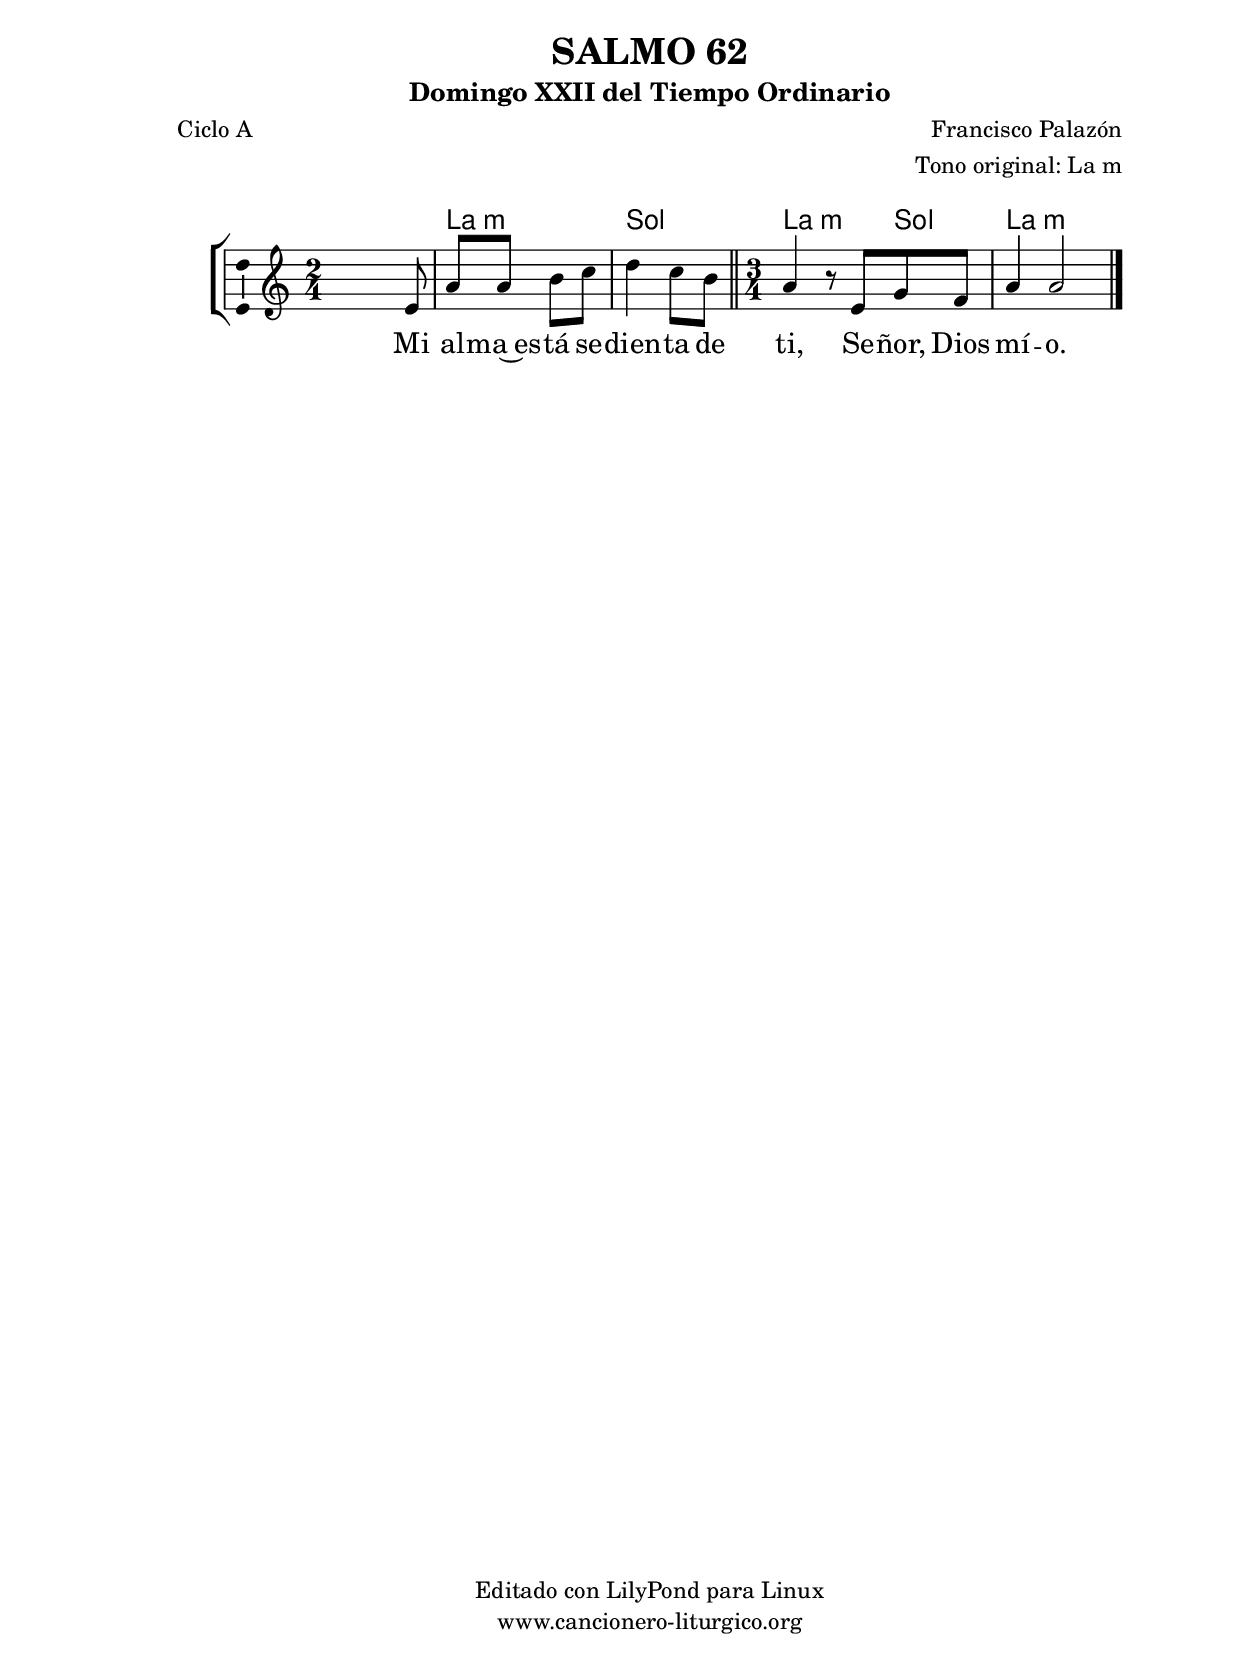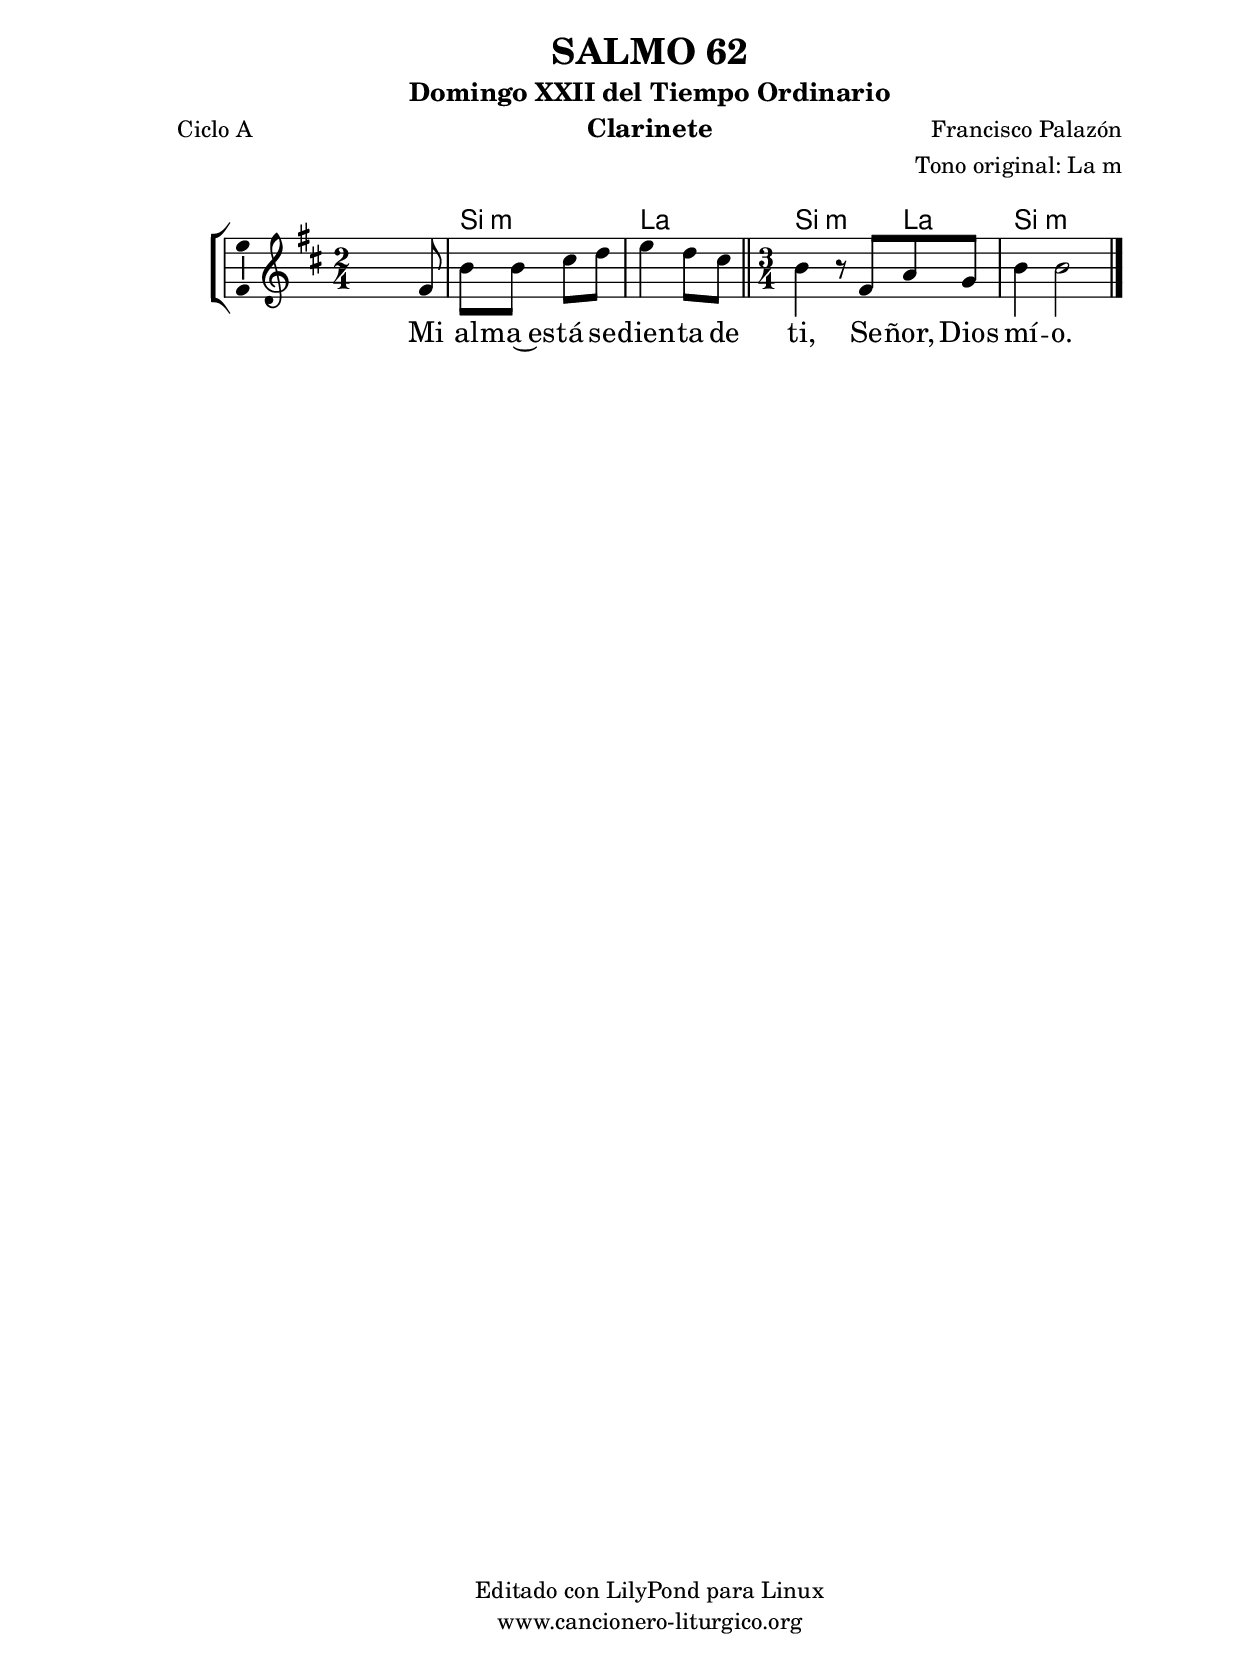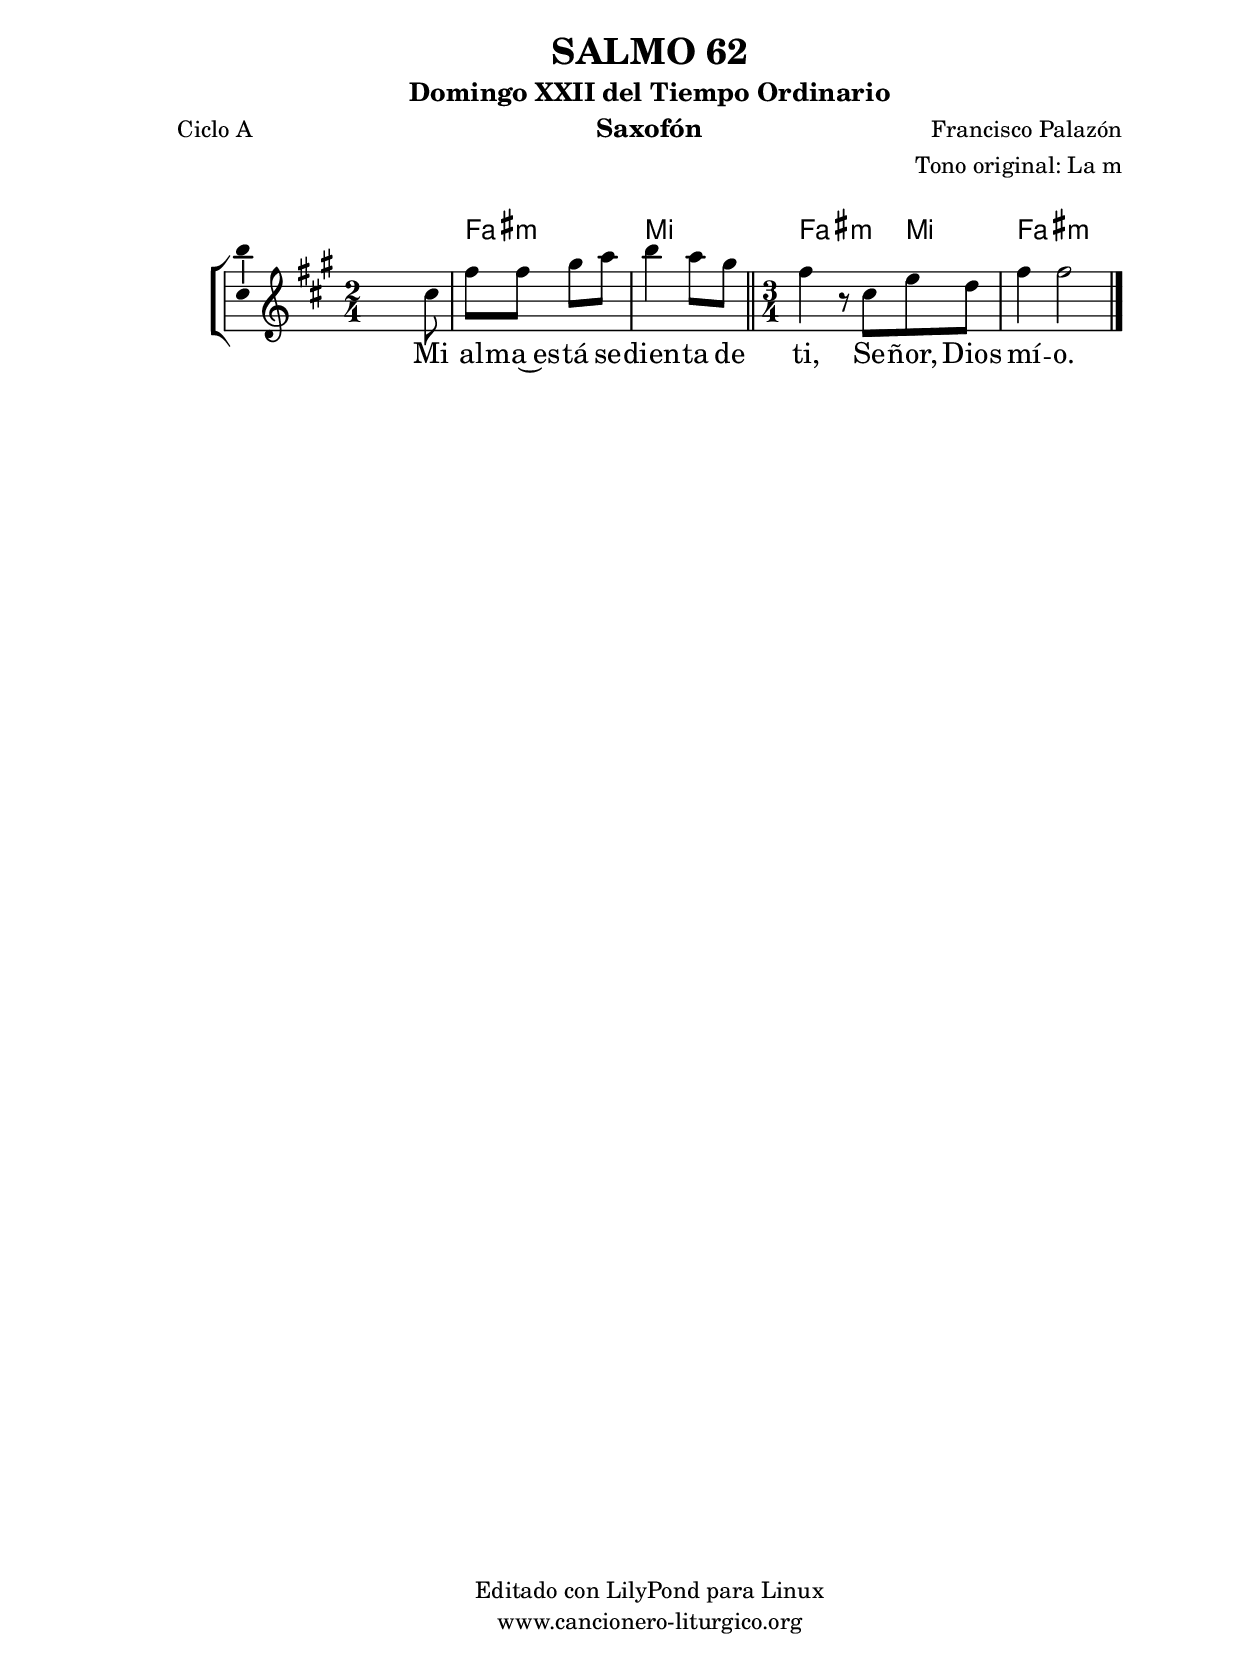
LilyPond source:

%
%para convertir .midi en .wav:
%timidity filename.midi -Ow -o finename.wav
%
%
%Para convertir de .wav a .mp3:
%lame -h -m j filename.wav
%
%
%para escuchar el midi:
%timidity nombrefichero.midi
%


%versión de lilypond para la que se ha escrito esta partitura:
\version "2.16.0"

	%Tamaño papel
	#(set-default-paper-size "a4")
	%Tamaño partitura
	#(set-global-staff-size 20)
	%No responde al pulsar sobre una nota
	#(ly:set-option 'point-and-click #f)

%parámetros del encabezamiento:
\header {
	title = "SALMO 62"
	subtitle = "Domingo XXII del Tiempo Ordinario"
	composer = "Francisco Palazón"
	poet = "Ciclo A"
	meter = ""
	arranger = "Tono original: La m"
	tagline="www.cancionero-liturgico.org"
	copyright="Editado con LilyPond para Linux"
	tiempo = "Ordinario"
	usos = "Salmo"
	letra = "Mi alma está sedienta de ti, Señor, Dios mío."
	}

%parámetros asociados al papel:
\paper  {
	oddHeaderMarkup = \markup {\fill-line { \on-the-fly #not-first-page \fromproperty #'header:title \on-the-fly #not-first-page \fromproperty #'header:composer }}
	evenHeaderMarkup = \markup {\fill-line { \fromproperty #'header:composer \fromproperty #'header:title }}
	#(set-paper-size "a4")
	print-page-number = ##f
	first-page-number = 1
	print-first-page-number = ##f
%	head-separation = 3.0 \cm
	top-margin = 2.0 \cm
	bottom-margin = 0.5\cm
%%%	bottom-margin = -1.0\cm
	left-margin = 3.0 \cm
	line-width = 16.0 \cm 
	indent = 8\mm
	interscoreline = 2.\mm
	between-system-space = 15\mm
%	para que las partituras no llenen la hoja:
	ragged-bottom = ##t
%	idem para la última hoja:
	ragged-last-bottom = ##f
%	para que las partituras llenen el ancho del papel:
	ragged-last = ##f
	after-title-space = 2.5 \cm
%page-count=1
%system-count=8

	%Flexible Vertical Spacing
%	markup-markup-spacing =
%	#'((basic-distance . 15) (minimum-distance . 15) (padding . 3))
	markup-system-spacing =
	#'((basic-distance . 15) (minimum-distance . 15) (padding . 3))
	system-system-spacing =
	#'((basic-distance . 15) (minimum-distance . 15) (padding . 3))
	score-system-spacing =
	#'((basic-distance . 15) (minimum-distance . 15) (padding . 5))
%	top-system-spacing = % header
%	#'((basic-distance . 8) (minimum-distance . 0) (padding . 3))
%	top-markup-spacing =
%	#'((basic-distance . 20) (minimum-distance . 20) (padding . 3))
	last-bottom-spacing = % footer
	#'((basic-distance . 5) (minimum-distance . 5) (padding . 3))
%	score-markup-spacing =
%	#'((basic-distance . 16) (minimum-distance . 13) (padding . 3))

	}


%parámetros que afectan a toda la partitura:
global =  {
	%clave de sol (G):
	\clef G
	%armadura:
%%%	\transpose g f
	\key a \minor
	\tempo 4=90
	\set Score.tempoHideNote = ##t
	}


acordes = {
	\italianChords
	\chordmode {
%%%	\transpose g f
{

s2
a2:m g a2:m g4 a2:m

	}
	}
}

melodia = 
%%%	\transpose g f
{
	\relative c'{

\time 2/4
s4 s8 e8
a8 a b c
d4 c8 b

\bar "||"
\time 3/4
a4 r8 e8 g f
a4 a2

	\bar "|."
	}
	}


texto = \lyricmode {
Mi al -- ma~es -- tá se -- dien -- ta de ti,
Se -- ñor, Dios mí -- o.
	}


acordesStaff = \context ChordNames = acordesStaff <<
	\set chordChanges = ##t
	\acordes
	>>


vozStaff = \context Voice = vozStaff
\with {\consists "Ambitus_engraver"}
<<
%	\set Staff.instrumentName = ""
%	\set Staff.shortInstrumentName = ""
%	\set Staff.midiInstrument = #"clarinet"
%	\set Staff.midiInstrument = #"cello"
%	\set Staff.midiInstrument = #"flute"
	\set Staff.midiInstrument = #"electric guitar (jazz)"
%	\set Staff.midiInstrument = #"english horn"
%	\set Staff.midiInstrument = #"violin"
%	\set Staff.midiInstrument = #"glockenspiel"
	\set Staff.midiMinimumVolume = #0.7
	\set Staff.midiMaximumVolume = #0.9
	\global
	\melodia
	>>


textoStaff = \context Lyrics = textoStaff <<
	\lyricsto vozStaff \texto
	>>

\book {
	\score {
		\context ChoirStaff {
			\override StaffGroup.SystemStartBracket #'collapse-height = #1
			\override Score.SystemStartBar #'collapse-height = #1
			<<
			\acordesStaff
			\vozStaff
			\textoStaff
			>>
			}
		\layout {
	    		\context {
				\Lyrics
				\override LyricText #'font-size = #2
				}
	   		 \context {
				\Score
				%fontSize = #3
				\override StaffSymbol #'staff-space = #(magstep +3)
				%\override Beam #'thickness = #0.55
				%\override SpacingSpanner #'spacing-increment = #1.0
				%\override Slur #'height-limit = #1.5
				}
			}
		}
	\score {
		\unfoldRepeats
		\context ChoirStaff {
			<<
			\acordesStaff
			\vozStaff
			>>
			}
		\midi {
	  		\context {
	  			\Score
				tempoWholesPerMinute = #(ly:make-moment 70 4)
				}
			}
		}
	}

%Partitura para clarinete
#(define output-suffix "C")
\book {
	\header{
		instrument = "Clarinete"
		}
	\score {
		\context ChoirStaff {
			\override StaffGroup.SystemStartBracket #'collapse-height = #1
			\override Score.SystemStartBar #'collapse-height = #1
\transpose c d
			<<
			\acordesStaff
			\vozStaff
			\textoStaff
			>>
			}
		\layout {
	    		\context {
				\Lyrics
				\override LyricText #'font-size = #2
				}
	   		 \context {
				\Score
				%fontSize = #3
				\override StaffSymbol #'staff-space = #(magstep +3)
				%\override Beam #'thickness = #0.55
				%\override SpacingSpanner #'spacing-increment = #1.0
				%\override Slur #'height-limit = #1.5
				}
			}
		}
	}

%Partitura para saxofón
#(define output-suffix "S")
\book {
	\header{
		instrument = "Saxofón"
		}
	\score {
		\context ChoirStaff {
			\override StaffGroup.SystemStartBracket #'collapse-height = #1
			\override Score.SystemStartBar #'collapse-height = #1
\transpose c a
			<<
			\acordesStaff
			\vozStaff
			\textoStaff
			>>
			}
		\layout {
	    		\context {
				\Lyrics
				\override LyricText #'font-size = #2
				}
	   		 \context {
				\Score
				%fontSize = #3
				\override StaffSymbol #'staff-space = #(magstep +3)
				%\override Beam #'thickness = #0.55
				%\override SpacingSpanner #'spacing-increment = #1.0
				%\override Slur #'height-limit = #1.5
				}
			}
		}
	}

